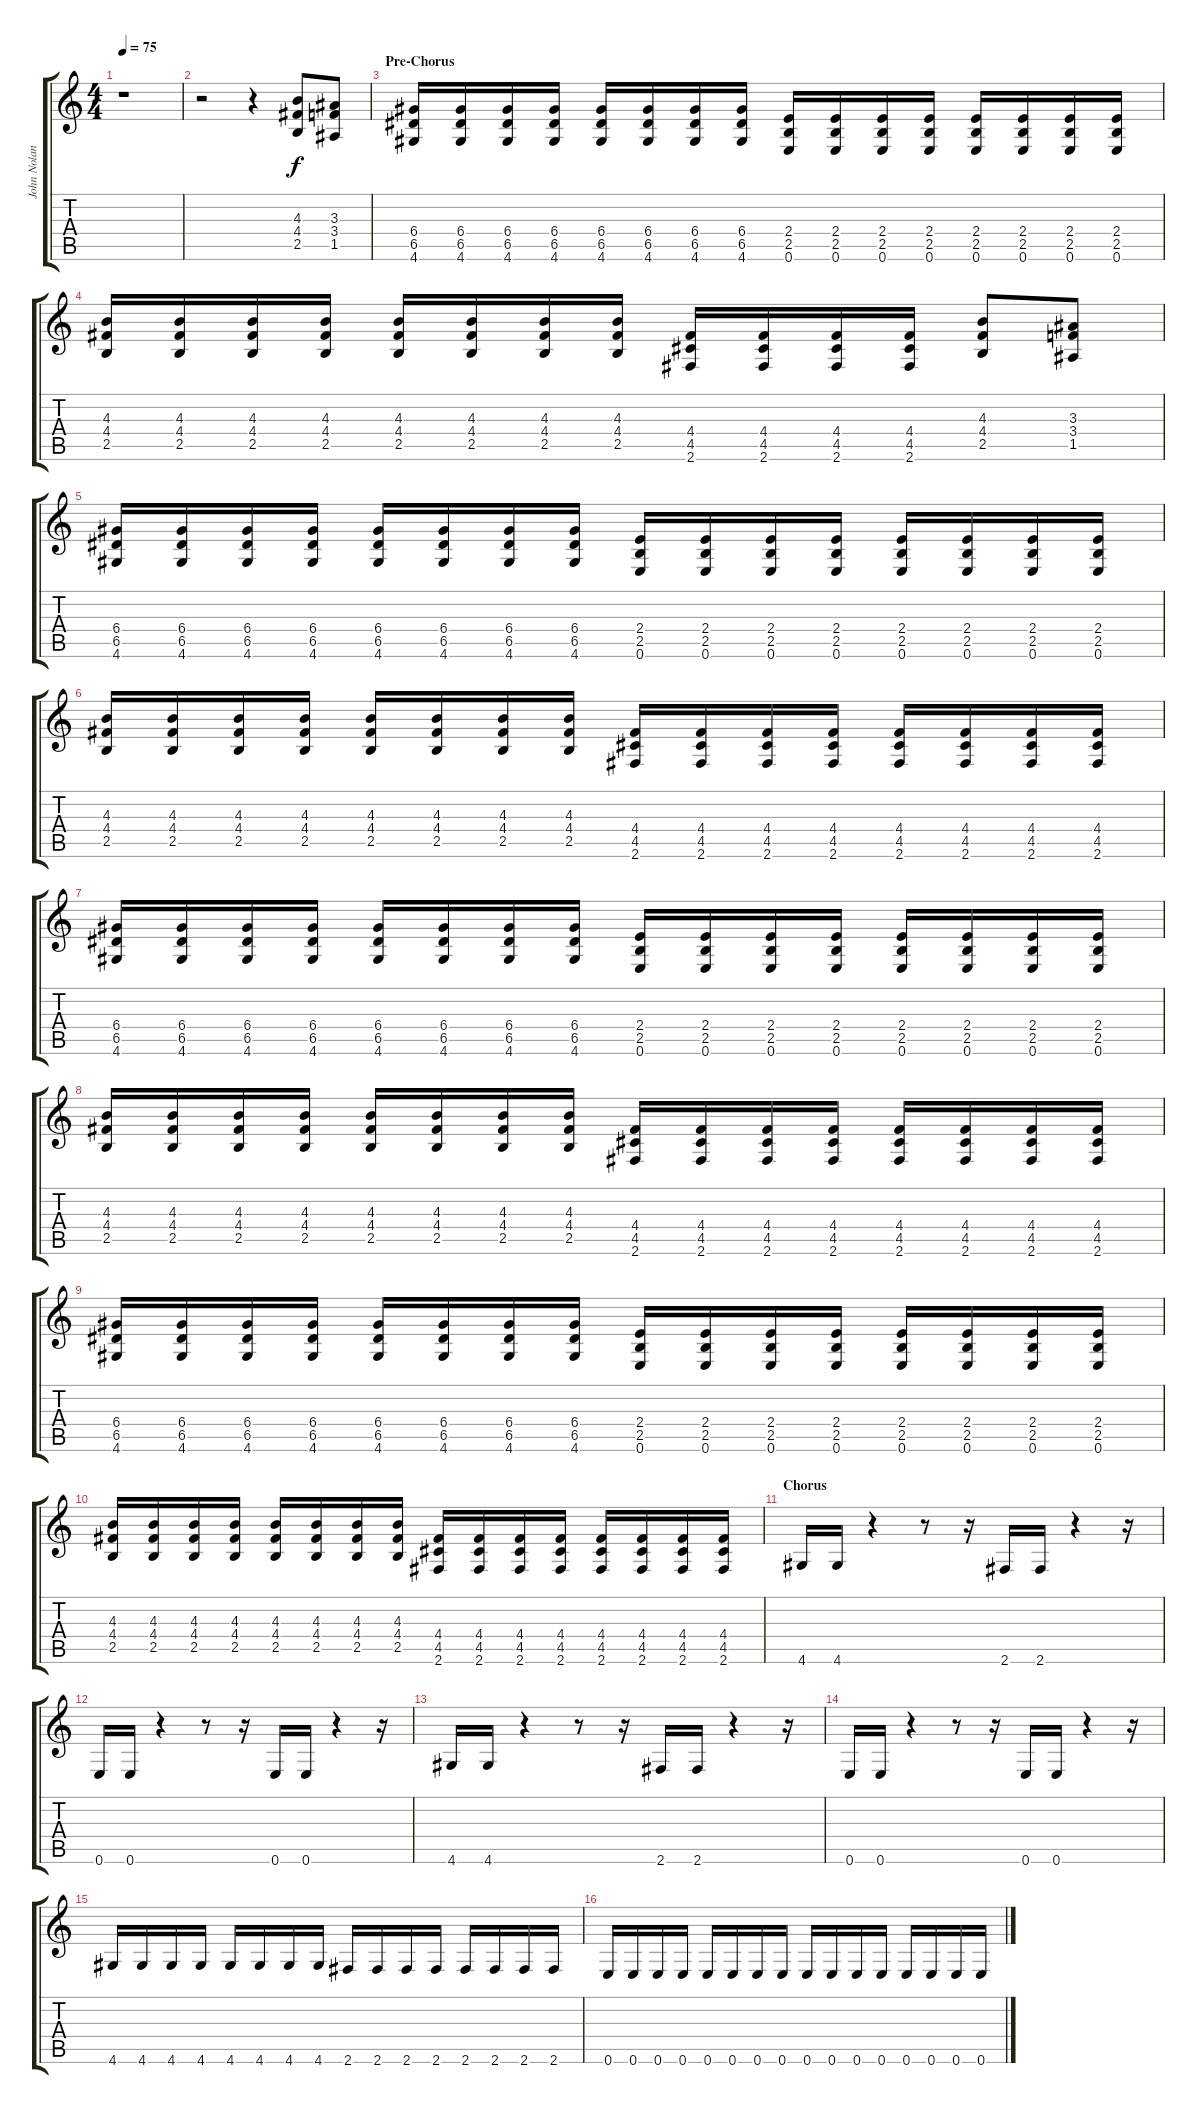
\track ("John Nolan (Rhythm Guitar)" "John Nolan") {instrument distortionguitar}
\staff {score tabs}
\tuning (E4 B3 G3 D3 A2 E2) {hide}
\ts (4 4)
\tempo 75
\clef g2
\ks c
r.1{dy f} |
r.2 r.4 (4.3 4.4 2.5).8 (3.3 3.4 1.5).8 |
\section ("" "Pre-Chorus")
(6.4 6.5 4.6).16 (6.4 6.5 4.6).16 (6.4 6.5 4.6).16 (6.4 6.5 4.6).16 (6.4 6.5 4.6).16 (6.4 6.5 4.6).16 (6.4 6.5 4.6).16 (6.4 6.5 4.6).16 (2.4 2.5 0.6).16 (2.4 2.5 0.6).16 (2.4 2.5 0.6).16 (2.4 2.5 0.6).16 (2.4 2.5 0.6).16 (2.4 2.5 0.6).16 (2.4 2.5 0.6).16 (2.4 2.5 0.6).16 |
(4.3 4.4 2.5).16 (4.3 4.4 2.5).16 (4.3 4.4 2.5).16 (4.3 4.4 2.5).16 (4.3 4.4 2.5).16 (4.3 4.4 2.5).16 (4.3 4.4 2.5).16 (4.3 4.4 2.5).16 (4.4 4.5 2.6).16 (4.4 4.5 2.6).16 (4.4 4.5 2.6).16 (4.4 4.5 2.6).16 (4.3 4.4 2.5).8 (3.3 3.4 1.5).8 |
(6.4 6.5 4.6).16 (6.4 6.5 4.6).16 (6.4 6.5 4.6).16 (6.4 6.5 4.6).16 (6.4 6.5 4.6).16 (6.4 6.5 4.6).16 (6.4 6.5 4.6).16 (6.4 6.5 4.6).16 (2.4 2.5 0.6).16 (2.4 2.5 0.6).16 (2.4 2.5 0.6).16 (2.4 2.5 0.6).16 (2.4 2.5 0.6).16 (2.4 2.5 0.6).16 (2.4 2.5 0.6).16 (2.4 2.5 0.6).16 |
(4.3 4.4 2.5).16 (4.3 4.4 2.5).16 (4.3 4.4 2.5).16 (4.3 4.4 2.5).16 (4.3 4.4 2.5).16 (4.3 4.4 2.5).16 (4.3 4.4 2.5).16 (4.3 4.4 2.5).16 (4.4 4.5 2.6).16 (4.4 4.5 2.6).16 (4.4 4.5 2.6).16 (4.4 4.5 2.6).16 (4.4 4.5 2.6).16 (4.4 4.5 2.6).16 (4.4 4.5 2.6).16 (4.4 4.5 2.6).16 |
(6.4 6.5 4.6).16 (6.4 6.5 4.6).16 (6.4 6.5 4.6).16 (6.4 6.5 4.6).16 (6.4 6.5 4.6).16 (6.4 6.5 4.6).16 (6.4 6.5 4.6).16 (6.4 6.5 4.6).16 (2.4 2.5 0.6).16 (2.4 2.5 0.6).16 (2.4 2.5 0.6).16 (2.4 2.5 0.6).16 (2.4 2.5 0.6).16 (2.4 2.5 0.6).16 (2.4 2.5 0.6).16 (2.4 2.5 0.6).16 |
(4.3 4.4 2.5).16 (4.3 4.4 2.5).16 (4.3 4.4 2.5).16 (4.3 4.4 2.5).16 (4.3 4.4 2.5).16 (4.3 4.4 2.5).16 (4.3 4.4 2.5).16 (4.3 4.4 2.5).16 (4.4 4.5 2.6).16 (4.4 4.5 2.6).16 (4.4 4.5 2.6).16 (4.4 4.5 2.6).16 (4.4 4.5 2.6).16 (4.4 4.5 2.6).16 (4.4 4.5 2.6).16 (4.4 4.5 2.6).16 |
(6.4 6.5 4.6).16 (6.4 6.5 4.6).16 (6.4 6.5 4.6).16 (6.4 6.5 4.6).16 (6.4 6.5 4.6).16 (6.4 6.5 4.6).16 (6.4 6.5 4.6).16 (6.4 6.5 4.6).16 (2.4 2.5 0.6).16 (2.4 2.5 0.6).16 (2.4 2.5 0.6).16 (2.4 2.5 0.6).16 (2.4 2.5 0.6).16 (2.4 2.5 0.6).16 (2.4 2.5 0.6).16 (2.4 2.5 0.6).16 |
(4.3 4.4 2.5).16 (4.3 4.4 2.5).16 (4.3 4.4 2.5).16 (4.3 4.4 2.5).16 (4.3 4.4 2.5).16 (4.3 4.4 2.5).16 (4.3 4.4 2.5).16 (4.3 4.4 2.5).16 (4.4 4.5 2.6).16 (4.4 4.5 2.6).16 (4.4 4.5 2.6).16 (4.4 4.5 2.6).16 (4.4 4.5 2.6).16 (4.4 4.5 2.6).16 (4.4 4.5 2.6).16 (4.4 4.5 2.6).16 |
\section ("" "Chorus")
4.6.16 4.6.16 r.4 r.8 r.16 2.6.16 2.6.16 r.4 r.16 |
0.6.16 0.6.16 r.4 r.8 r.16 0.6.16 0.6.16 r.4 r.16 |
4.6.16 4.6.16 r.4 r.8 r.16 2.6.16 2.6.16 r.4 r.16 |
0.6.16 0.6.16 r.4 r.8 r.16 0.6.16 0.6.16 r.4 r.16 |
4.6.16 4.6.16 4.6.16 4.6.16 4.6.16 4.6.16 4.6.16 4.6.16 2.6.16 2.6.16 2.6.16 2.6.16 2.6.16 2.6.16 2.6.16 2.6.16 |
0.6.16 0.6.16 0.6.16 0.6.16 0.6.16 0.6.16 0.6.16 0.6.16 0.6.16 0.6.16 0.6.16 0.6.16 0.6.16 0.6.16 0.6.16 0.6.16
